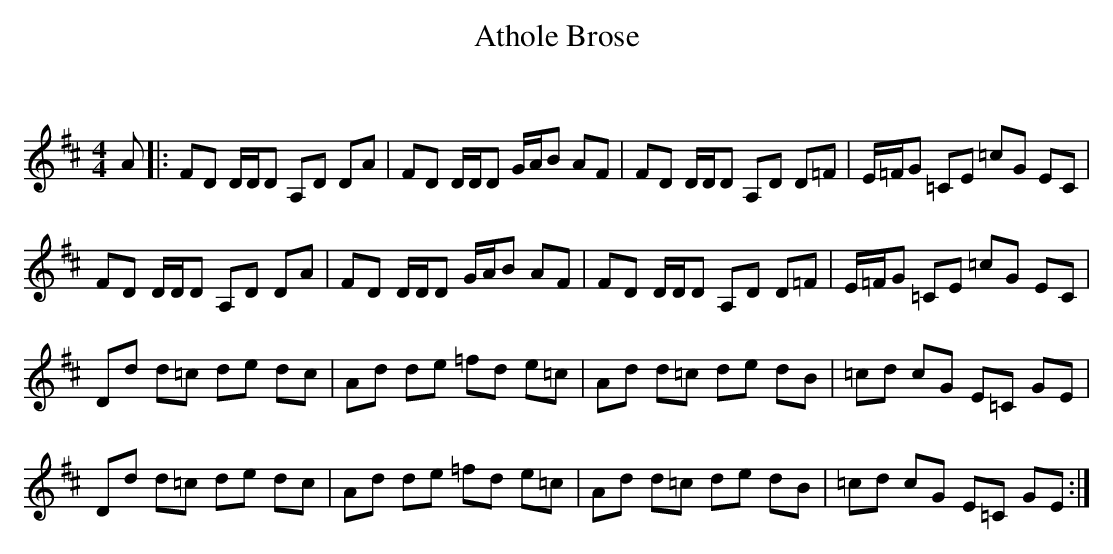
X:1
T: Athole Brose
C:
Q:232
K:D
M:4/4
L:1/8
A|:FD D1/2D1/2D A,D DA|FD D1/2D1/2D G1/2A1/2B AF|FD D1/2D1/2D A,D D=F|E1/2=F1/2G =CE =cG EC|
FD D1/2D1/2D A,D DA|FD D1/2D1/2D G1/2A1/2B AF|FD D1/2D1/2D A,D D=F|E1/2=F1/2G =CE =cG EC|
Dd d=c de dc|Ad de =fd e=c|Ad d=c de dB|=cd cG E=C GE|
Dd d=c de dc|Ad de =fd e=c|Ad d=c de dB|=cd cG E=C GE:|
